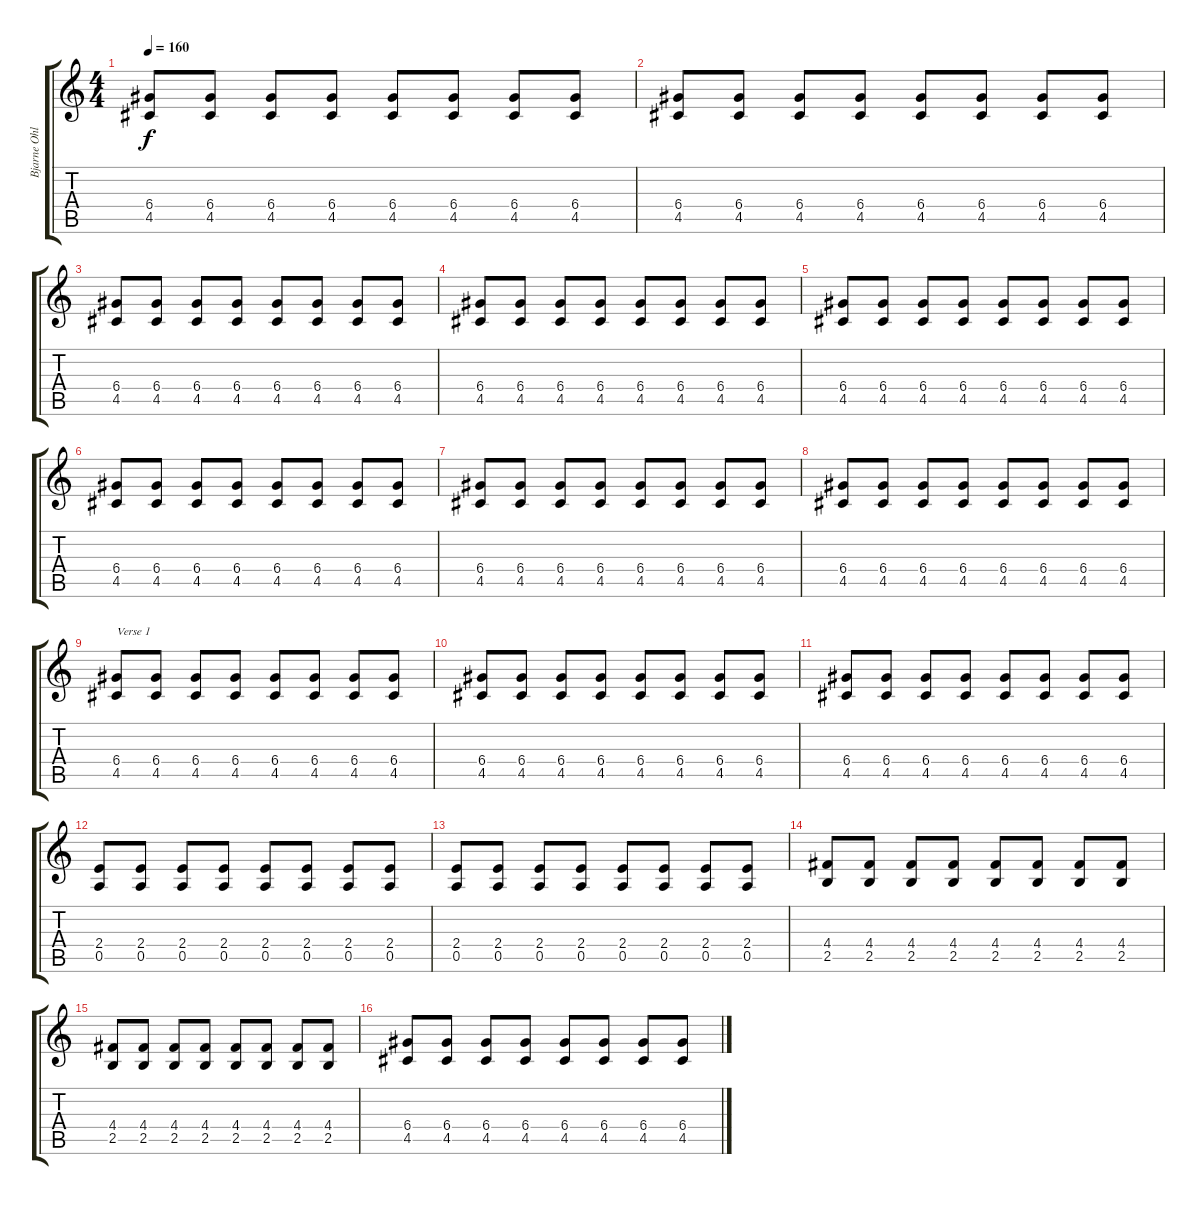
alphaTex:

\track ("Bjarne Ohline" "Bjarne Ohl") {instrument overdrivenguitar}
\staff {score tabs}
\tuning (E4 B3 G3 D3 A2 E2) {hide}
\ts (4 4)
\tempo 160
\clef g2
\ks c
(6.4 4.5).8{dy f instrument overdrivenguitar} (6.4 4.5).8 (6.4 4.5).8 (6.4 4.5).8 (6.4 4.5).8 (6.4 4.5).8 (6.4 4.5).8 (6.4 4.5).8 |
(6.4 4.5).8 (6.4 4.5).8 (6.4 4.5).8 (6.4 4.5).8 (6.4 4.5).8 (6.4 4.5).8 (6.4 4.5).8 (6.4 4.5).8 |
(6.4 4.5).8 (6.4 4.5).8 (6.4 4.5).8 (6.4 4.5).8 (6.4 4.5).8 (6.4 4.5).8 (6.4 4.5).8 (6.4 4.5).8 |
(6.4 4.5).8 (6.4 4.5).8 (6.4 4.5).8 (6.4 4.5).8 (6.4 4.5).8 (6.4 4.5).8 (6.4 4.5).8 (6.4 4.5).8 |
(6.4 4.5).8 (6.4 4.5).8 (6.4 4.5).8 (6.4 4.5).8 (6.4 4.5).8 (6.4 4.5).8 (6.4 4.5).8 (6.4 4.5).8 |
(6.4 4.5).8 (6.4 4.5).8 (6.4 4.5).8 (6.4 4.5).8 (6.4 4.5).8 (6.4 4.5).8 (6.4 4.5).8 (6.4 4.5).8 |
(6.4 4.5).8 (6.4 4.5).8 (6.4 4.5).8 (6.4 4.5).8 (6.4 4.5).8 (6.4 4.5).8 (6.4 4.5).8 (6.4 4.5).8 |
(6.4 4.5).8 (6.4 4.5).8 (6.4 4.5).8 (6.4 4.5).8 (6.4 4.5).8 (6.4 4.5).8 (6.4 4.5).8 (6.4 4.5).8 |
(6.4 4.5).8{txt "Verse 1"} (6.4 4.5).8 (6.4 4.5).8 (6.4 4.5).8 (6.4 4.5).8 (6.4 4.5).8 (6.4 4.5).8 (6.4 4.5).8 |
(6.4 4.5).8 (6.4 4.5).8 (6.4 4.5).8 (6.4 4.5).8 (6.4 4.5).8 (6.4 4.5).8 (6.4 4.5).8 (6.4 4.5).8 |
(6.4 4.5).8 (6.4 4.5).8 (6.4 4.5).8 (6.4 4.5).8 (6.4 4.5).8 (6.4 4.5).8 (6.4 4.5).8 (6.4 4.5).8 |
(2.4 0.5).8 (2.4 0.5).8 (2.4 0.5).8 (2.4 0.5).8 (2.4 0.5).8 (2.4 0.5).8 (2.4 0.5).8 (2.4 0.5).8 |
(2.4 0.5).8 (2.4 0.5).8 (2.4 0.5).8 (2.4 0.5).8 (2.4 0.5).8 (2.4 0.5).8 (2.4 0.5).8 (2.4 0.5).8 |
(4.4 2.5).8 (4.4 2.5).8 (4.4 2.5).8 (4.4 2.5).8 (4.4 2.5).8 (4.4 2.5).8 (4.4 2.5).8 (4.4 2.5).8 |
(4.4 2.5).8 (4.4 2.5).8 (4.4 2.5).8 (4.4 2.5).8 (4.4 2.5).8 (4.4 2.5).8 (4.4 2.5).8 (4.4 2.5).8 |
(6.4 4.5).8 (6.4 4.5).8 (6.4 4.5).8 (6.4 4.5).8 (6.4 4.5).8 (6.4 4.5).8 (6.4 4.5).8 (6.4 4.5).8
